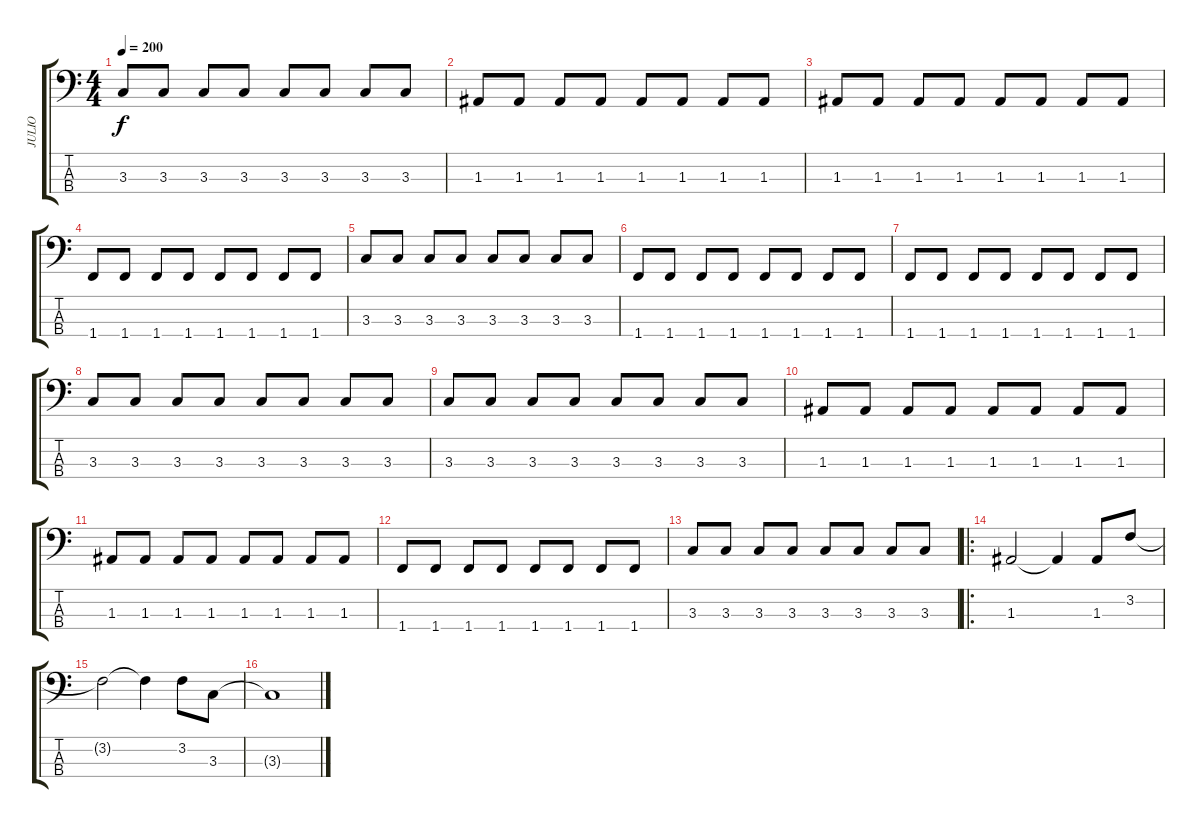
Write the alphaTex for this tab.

\track ("JULIO" "JULIO") {instrument electricbasspick}
\staff {score tabs}
\tuning (G2 D2 A1 E1) {hide}
\ts (4 4)
\tempo 200
\clef f4
\ks c
3.3.8{dy f} 3.3.8 3.3.8 3.3.8 3.3.8 3.3.8 3.3.8 3.3.8 |
1.3.8 1.3.8 1.3.8 1.3.8 1.3.8 1.3.8 1.3.8 1.3.8 |
1.3.8 1.3.8 1.3.8 1.3.8 1.3.8 1.3.8 1.3.8 1.3.8 |
1.4.8 1.4.8 1.4.8 1.4.8 1.4.8 1.4.8 1.4.8 1.4.8 |
3.3.8 3.3.8 3.3.8 3.3.8 3.3.8 3.3.8 3.3.8 3.3.8 |
1.4.8 1.4.8 1.4.8 1.4.8 1.4.8 1.4.8 1.4.8 1.4.8 |
1.4.8 1.4.8 1.4.8 1.4.8 1.4.8 1.4.8 1.4.8 1.4.8 |
3.3.8 3.3.8 3.3.8 3.3.8 3.3.8 3.3.8 3.3.8 3.3.8 |
3.3.8 3.3.8 3.3.8 3.3.8 3.3.8 3.3.8 3.3.8 3.3.8 |
1.3.8 1.3.8 1.3.8 1.3.8 1.3.8 1.3.8 1.3.8 1.3.8 |
1.3.8 1.3.8 1.3.8 1.3.8 1.3.8 1.3.8 1.3.8 1.3.8 |
1.4.8 1.4.8 1.4.8 1.4.8 1.4.8 1.4.8 1.4.8 1.4.8 |
3.3.8 3.3.8 3.3.8 3.3.8 3.3.8 3.3.8 3.3.8 3.3.8 |
\ro
1.3.2 1.3{t}.4 1.3.8 3.2.8 |
3.2{t}.2 3.2{t}.4 3.2.8 3.3.8 |
3.3{t}.1
